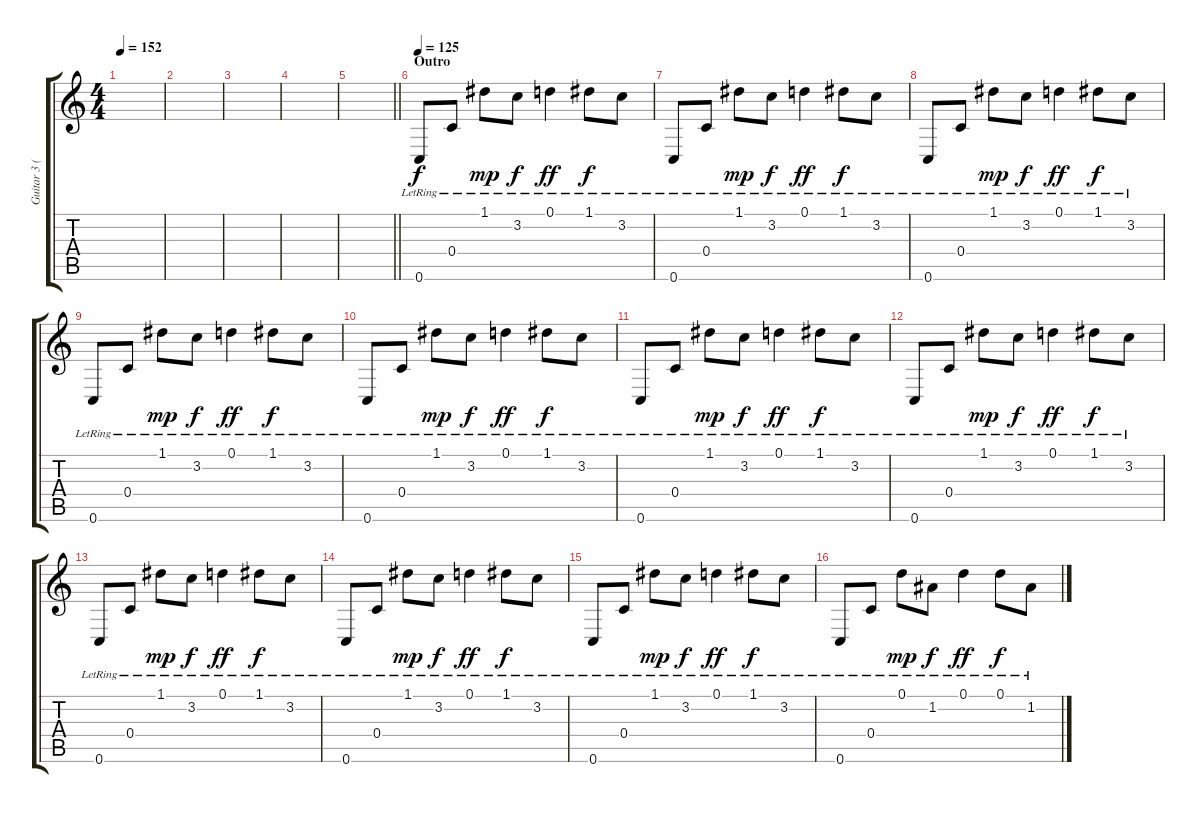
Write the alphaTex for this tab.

\track ("Guitar 3 (Lead)" "Guitar 3 (") {instrument acousticguitarsteel}
\staff {score tabs}
\tuning (D4 A3 F3 C3 G2 C2) {hide}
\ts (4 4)
\tempo 152
\clef g2
\ks c
|
|
|
|
\barLineRight lightlight
|
\section ("" "Outro")
\tempo 125
0.6{lr}.8{volume 13} 0.4{lr}.8 1.1{lr}.8{dy mp} 3.2{lr}.8{dy f} 0.1{lr}.4{dy ff} 1.1{lr}.8{dy f} 3.2{lr}.8 |
0.6{lr}.8 0.4{lr}.8 1.1{lr}.8{dy mp} 3.2{lr}.8{dy f} 0.1{lr}.4{dy ff} 1.1{lr}.8{dy f} 3.2{lr}.8 |
0.6{lr}.8 0.4{lr}.8 1.1{lr}.8{dy mp} 3.2{lr}.8{dy f} 0.1{lr}.4{dy ff} 1.1{lr}.8{dy f} 3.2{lr}.8 |
0.6{lr}.8 0.4{lr}.8 1.1{lr}.8{dy mp} 3.2{lr}.8{dy f} 0.1{lr}.4{dy ff} 1.1{lr}.8{dy f} 3.2{lr}.8 |
0.6{lr}.8 0.4{lr}.8 1.1{lr}.8{dy mp} 3.2{lr}.8{dy f} 0.1{lr}.4{dy ff} 1.1{lr}.8{dy f} 3.2{lr}.8 |
0.6{lr}.8 0.4{lr}.8 1.1{lr}.8{dy mp} 3.2{lr}.8{dy f} 0.1{lr}.4{dy ff} 1.1{lr}.8{dy f} 3.2{lr}.8 |
0.6{lr}.8 0.4{lr}.8 1.1{lr}.8{dy mp} 3.2{lr}.8{dy f} 0.1{lr}.4{dy ff} 1.1{lr}.8{dy f} 3.2{lr}.8 |
0.6{lr}.8 0.4{lr}.8 1.1{lr}.8{dy mp} 3.2{lr}.8{dy f} 0.1{lr}.4{dy ff} 1.1{lr}.8{dy f} 3.2{lr}.8 |
0.6{lr}.8 0.4{lr}.8 1.1{lr}.8{dy mp} 3.2{lr}.8{dy f} 0.1{lr}.4{dy ff} 1.1{lr}.8{dy f} 3.2{lr}.8 |
0.6{lr}.8 0.4{lr}.8 1.1{lr}.8{dy mp} 3.2{lr}.8{dy f} 0.1{lr}.4{dy ff} 1.1{lr}.8{dy f} 3.2{lr}.8 |
0.6{lr}.8 0.4{lr}.8 0.1{lr}.8{dy mp} 1.2{lr}.8{dy f} 0.1{lr}.4{dy ff} 0.1{lr}.8{dy f} 1.2{lr}.8
